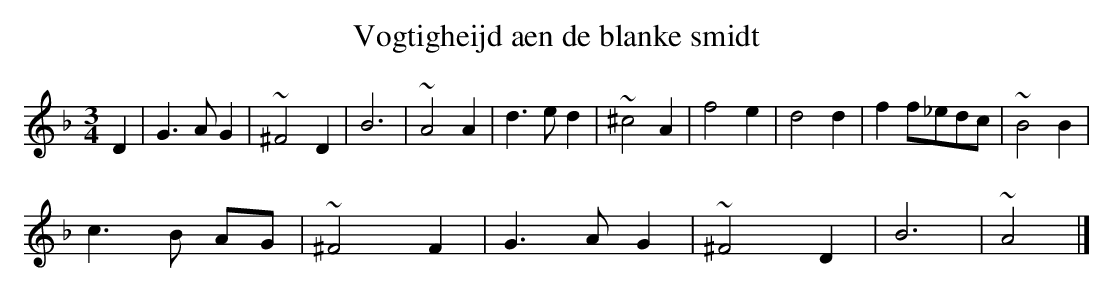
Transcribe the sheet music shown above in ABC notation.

X:1
T:Vogtigheijd aen de blanke smidt
M:3/4
K:Aphr
D2|G3AG2|~^F4D2|B6|~A4A2|d3ed2|~^c4A2|f4e2|d4d2|f2f_edc|~B4B2|
c3B AG|~^F4F2|G3AG2|~^F4D2|B6|~A4|]
